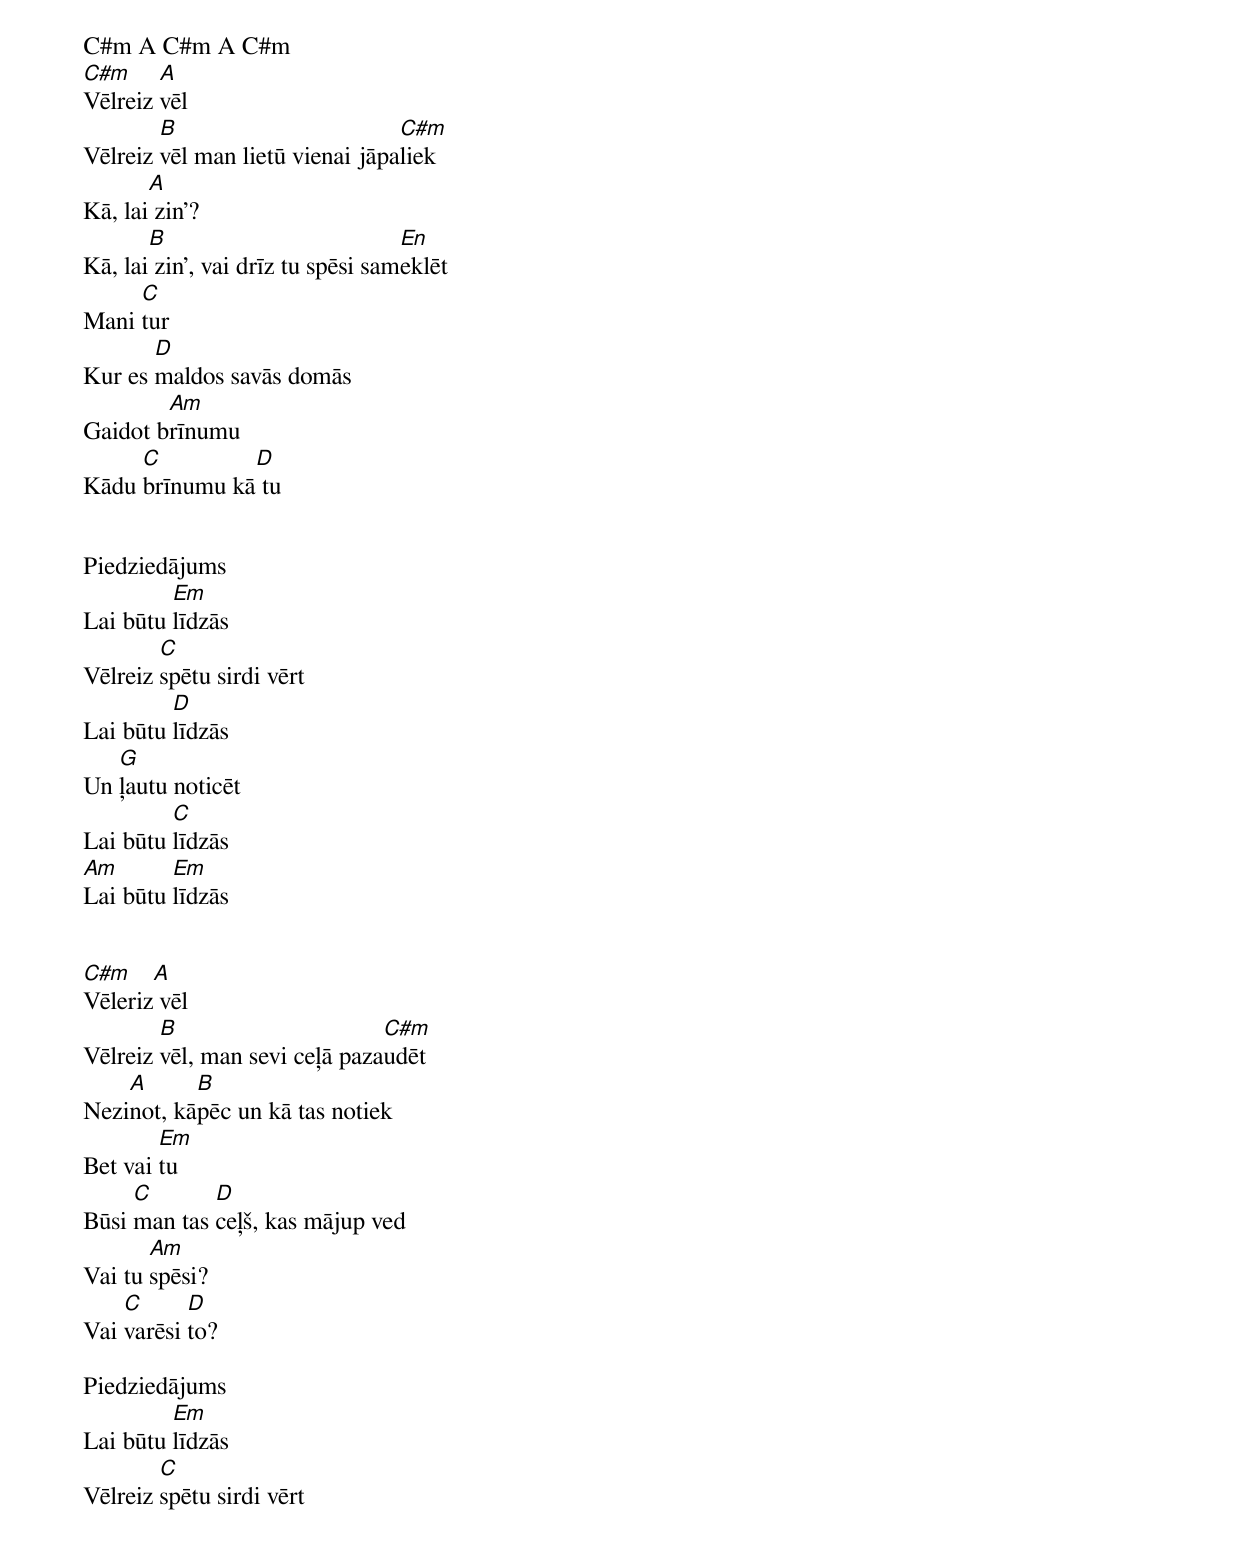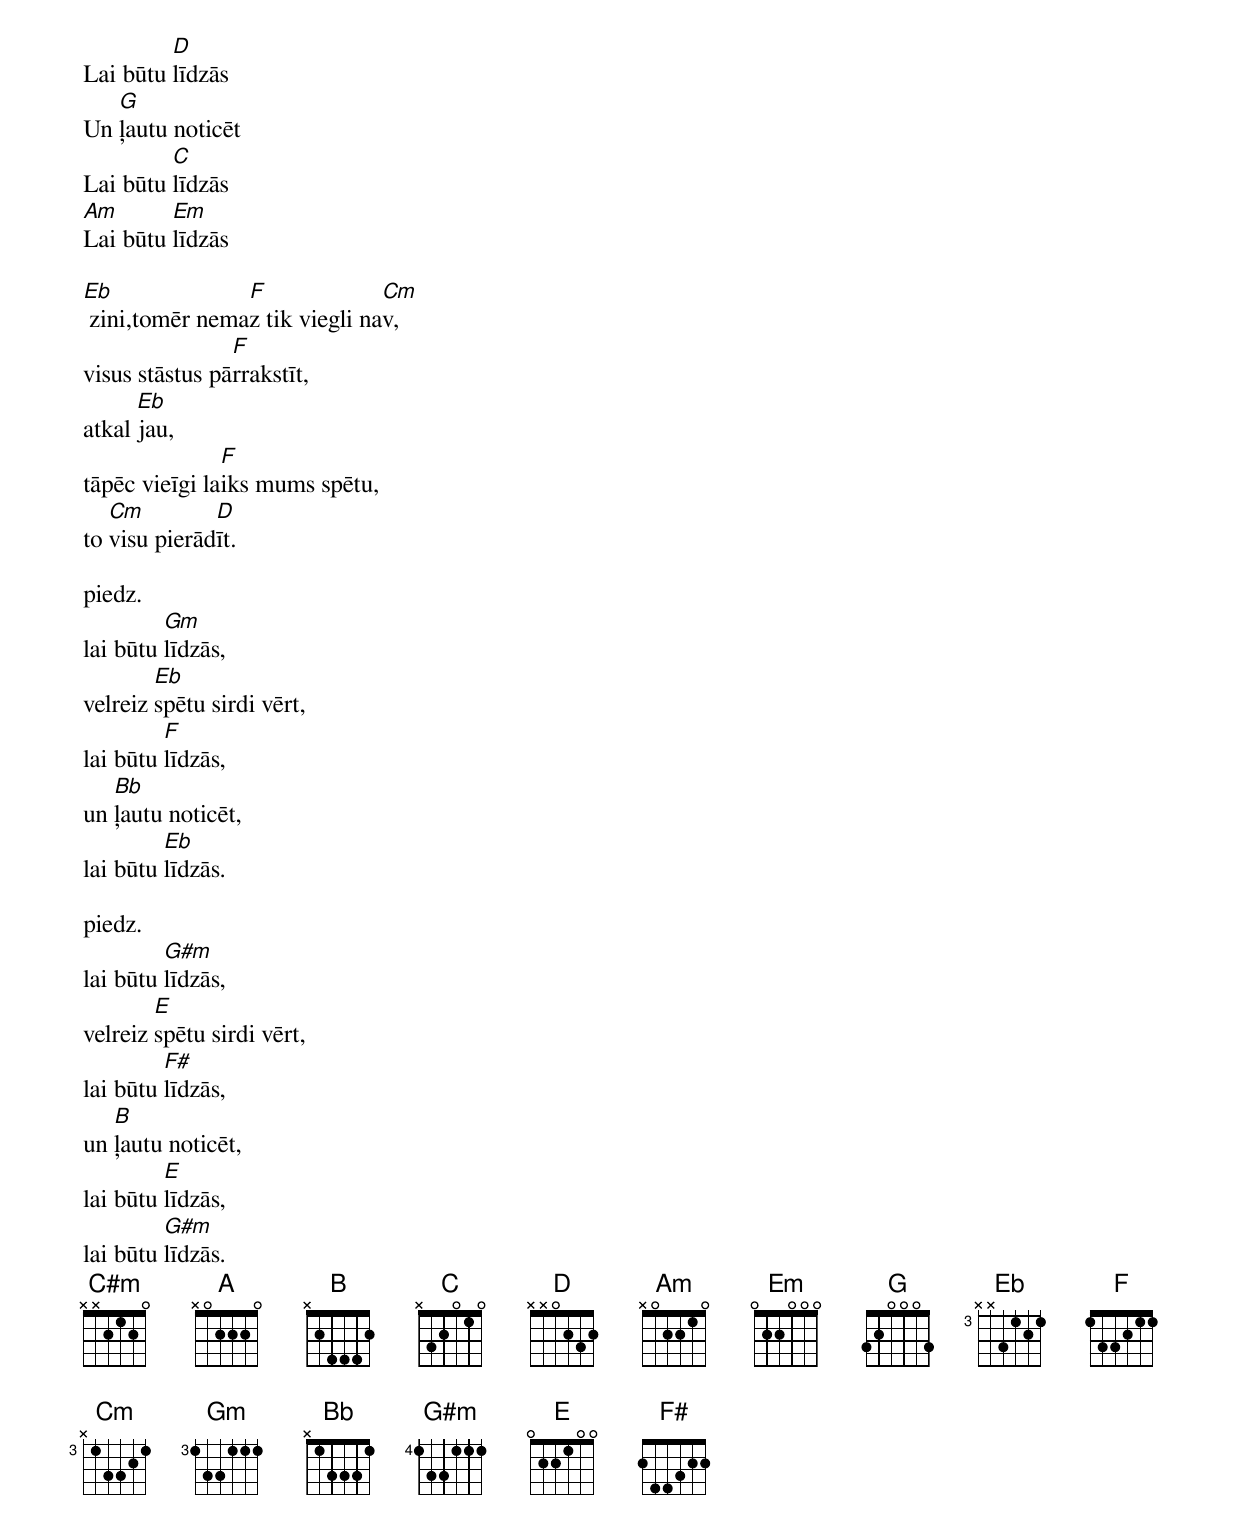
C#m A C#m A C#m
C#m     A
Vēlreiz vēl
        B                        C#m
Vēlreiz vēl man lietū vienai jāpaliek
       A
Kā, lai zin'?
       B                           En
Kā, lai zin', vai drīz tu spēsi sameklēt
     C
Mani tur
       D
Kur es maldos savās domās
        Am
Gaidot brīnumu
     C         D
Kādu brīnumu kā tu


Piedziedājums
         Em
Lai būtu līdzās
        C
Vēlreiz spētu sirdi vērt
         D
Lai būtu līdzās
   G
Un ļautu noticēt
         C
Lai būtu līdzās
Am       Em
Lai būtu līdzās


C#m    A
Vēleriz vēl
        B                      C#m
Vēlreiz vēl, man sevi ceļā pazaudēt
    A      B
Nezinot, kāpēc un kā tas notiek
        Em
Bet vai tu
     C       D
Būsi man tas ceļš, kas mājup ved
       Am
Vai tu spēsi?
    C      D
Vai varēsi to?

Piedziedājums
         Em
Lai būtu līdzās
        C
Vēlreiz spētu sirdi vērt
         D
Lai būtu līdzās
   G
Un ļautu noticēt
         C
Lai būtu līdzās
Am       Em
Lai būtu līdzās

Eb              F              Cm
 zini,tomēr nemaz tik viegli nav,
                F
visus stāstus pārrakstīt,
      Eb
atkal jau,
               F
tāpēc vieīgi laiks mums spētu,
   Cm         D
to visu pierādīt.

piedz.
         Gm
lai būtu līdzās,
        Eb
velreiz spētu sirdi vērt,
         F
lai būtu līdzās,
   Bb
un ļautu noticēt,
         Eb
lai būtu līdzās.

piedz.
         G#m
lai būtu līdzās,
        E
velreiz spētu sirdi vērt,
         F#
lai būtu līdzās,
   B
un ļautu noticēt,
         E
lai būtu līdzās,
         G#m
lai būtu līdzās.
